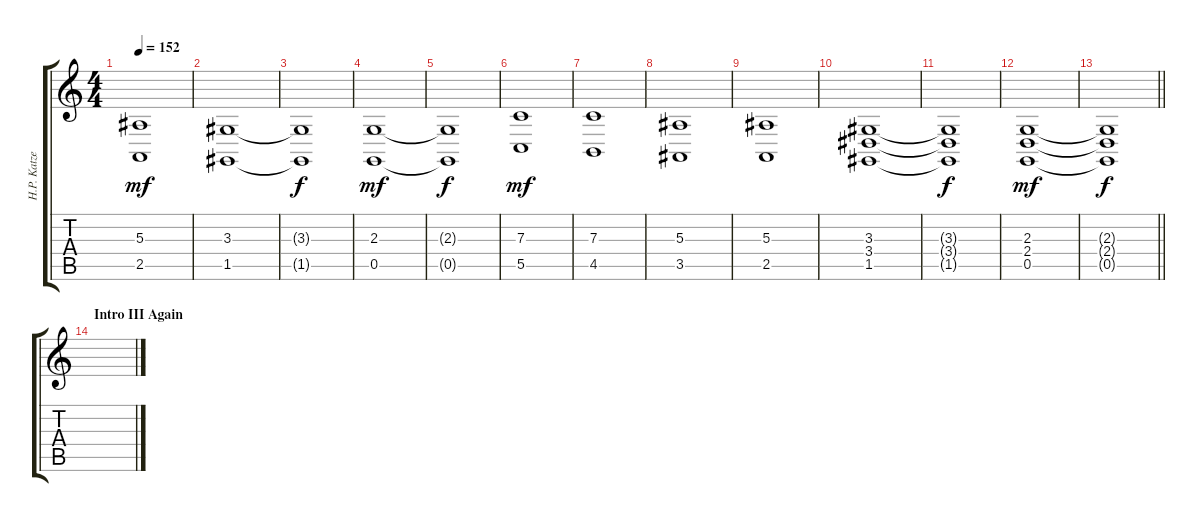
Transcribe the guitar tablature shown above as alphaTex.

\track ("H.P. Katzenburg" "H.P. Katze") {instrument stringensemble1}
\staff {score tabs}
\tuning (D4 A3 F3 C3 G2 D2) {hide}
\ts (4 4)
\tempo 152
\clef g2
\ks c
(5.3 2.5).1{dy mf} |
(3.3 1.5).1 |
(3.3{t} 1.5{t}).1{dy f} |
(2.3 0.5).1{dy mf} |
(2.3{t} 0.5{t}).1{dy f} |
(7.3 5.5).1{dy mf} |
(7.3 4.5).1 |
(5.3 3.5).1 |
(5.3 2.5).1 |
(3.3 3.4 1.5).1 |
(3.3{t} 3.4{t} 1.5{t}).1{dy f} |
(2.3 2.4 0.5).1{dy mf} |
\barLineRight lightlight
(2.3{t} 2.4{t} 0.5{t}).1{dy f} |
\section ("" "Intro III Again")
